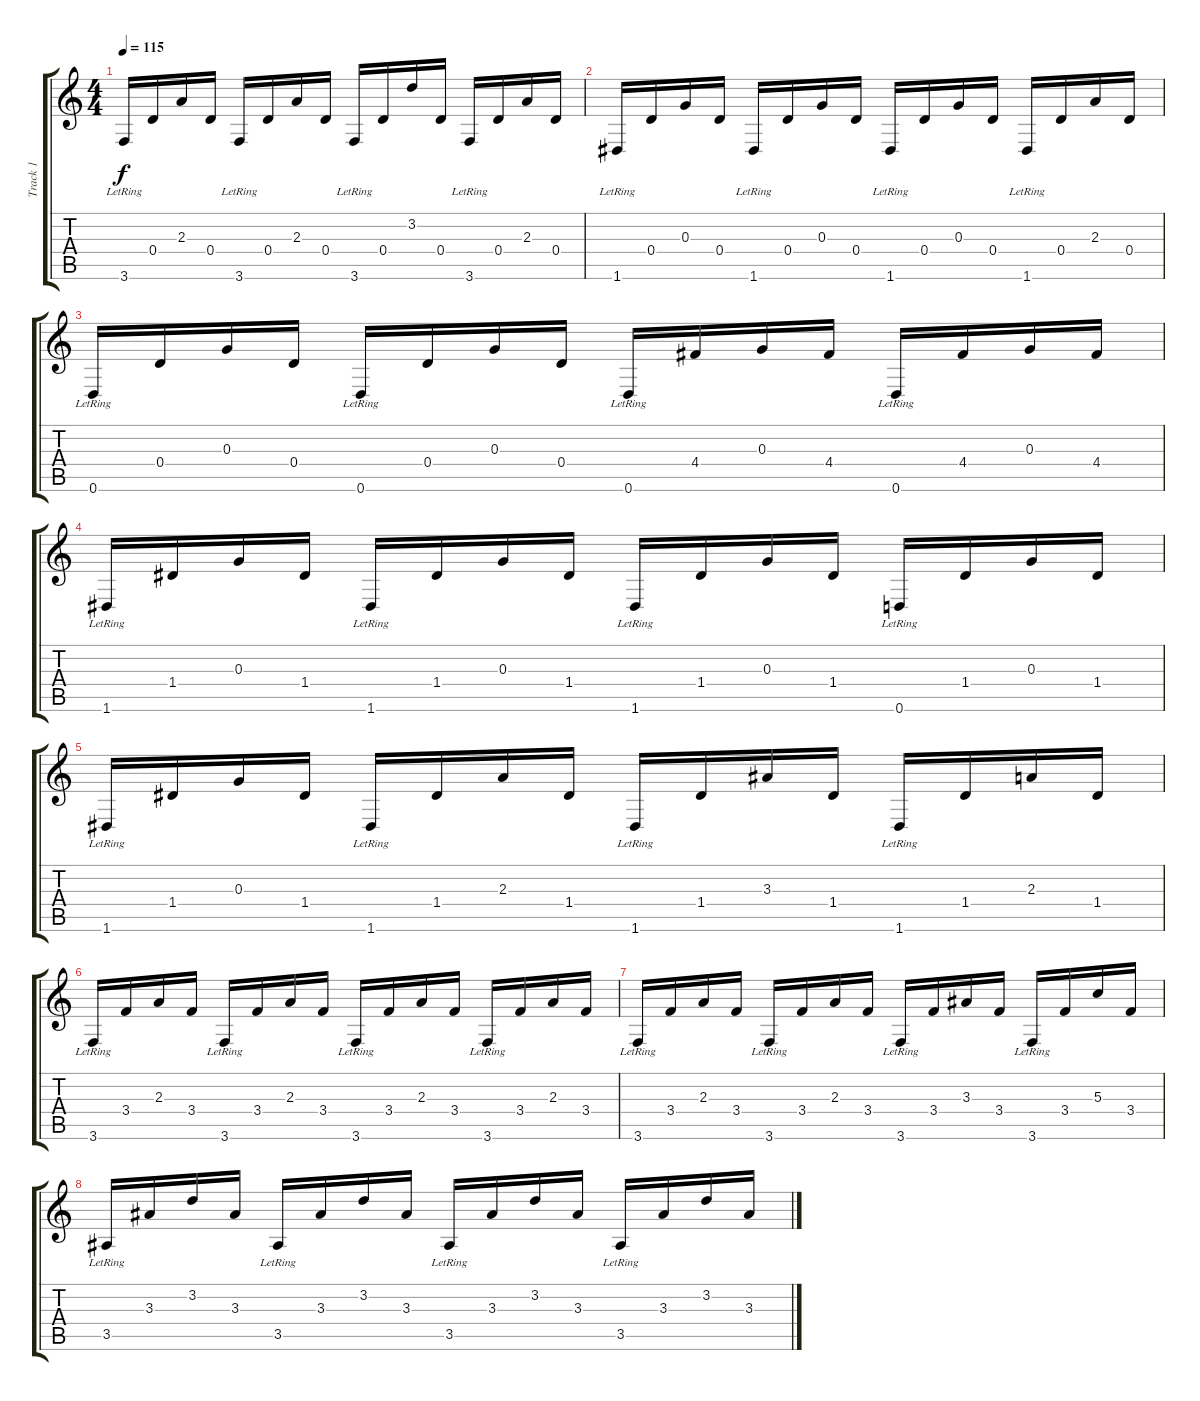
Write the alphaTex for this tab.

\track ("Track 1" "Track 1") {instrument acousticguitarsteel}
\staff {score tabs}
\tuning (E4 B3 G3 D3 G2 D2) {hide}
\ts (4 4)
\tempo 115
\clef g2
\ks c
3.6{lr}.16{dy f} 0.4.16 2.3.16 0.4.16 3.6{lr}.16 0.4.16 2.3.16 0.4.16 3.6{lr}.16 0.4.16 3.2.16 0.4.16 3.6{lr}.16 0.4.16 2.3.16 0.4.16 |
1.6{lr}.16 0.4.16 0.3.16 0.4.16 1.6{lr}.16 0.4.16 0.3.16 0.4.16 1.6{lr}.16 0.4.16 0.3.16 0.4.16 1.6{lr}.16 0.4.16 2.3.16 0.4.16 |
0.6{lr}.16 0.4.16 0.3.16 0.4.16 0.6{lr}.16 0.4.16 0.3.16 0.4.16 0.6{lr}.16 4.4.16 0.3.16 4.4.16 0.6{lr}.16 4.4.16 0.3.16 4.4.16 |
1.6{lr}.16 1.4.16 0.3.16 1.4.16 1.6{lr}.16 1.4.16 0.3.16 1.4.16 1.6{lr}.16 1.4.16 0.3.16 1.4.16 0.6{lr}.16 1.4.16 0.3.16 1.4.16 |
1.6{lr}.16 1.4.16 0.3.16 1.4.16 1.6{lr}.16 1.4.16 2.3.16 1.4.16 1.6{lr}.16 1.4.16 3.3.16 1.4.16 1.6{lr}.16 1.4.16 2.3.16 1.4.16 |
3.6{lr}.16 3.4.16 2.3.16 3.4.16 3.6{lr}.16 3.4.16 2.3.16 3.4.16 3.6{lr}.16 3.4.16 2.3.16 3.4.16 3.6{lr}.16 3.4.16 2.3.16 3.4.16 |
3.6{lr}.16 3.4.16 2.3.16 3.4.16 3.6{lr}.16 3.4.16 2.3.16 3.4.16 3.6{lr}.16 3.4.16 3.3.16 3.4.16 3.6{lr}.16 3.4.16 5.3.16 3.4.16 |
3.5{lr}.16 3.3.16 3.2.16 3.3.16 3.5{lr}.16 3.3.16 3.2.16 3.3.16 3.5{lr}.16 3.3.16 3.2.16 3.3.16 3.5{lr}.16 3.3.16 3.2.16 3.3.16
